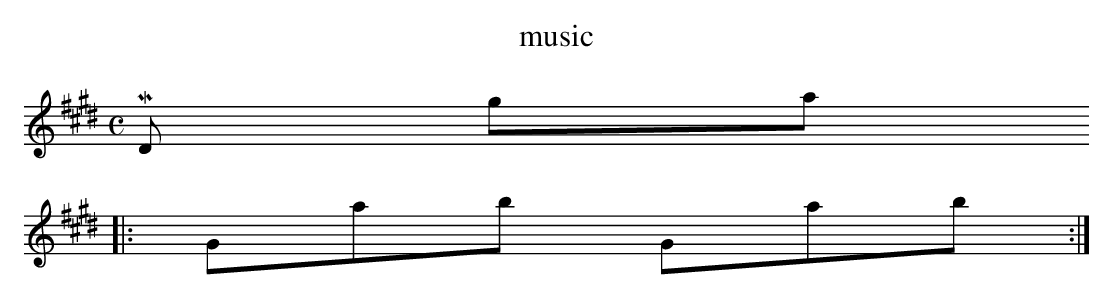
X:1
M:C
L:4/4
T:music
K:Emaj
MIDI program 71
|:Gab Gab:|
